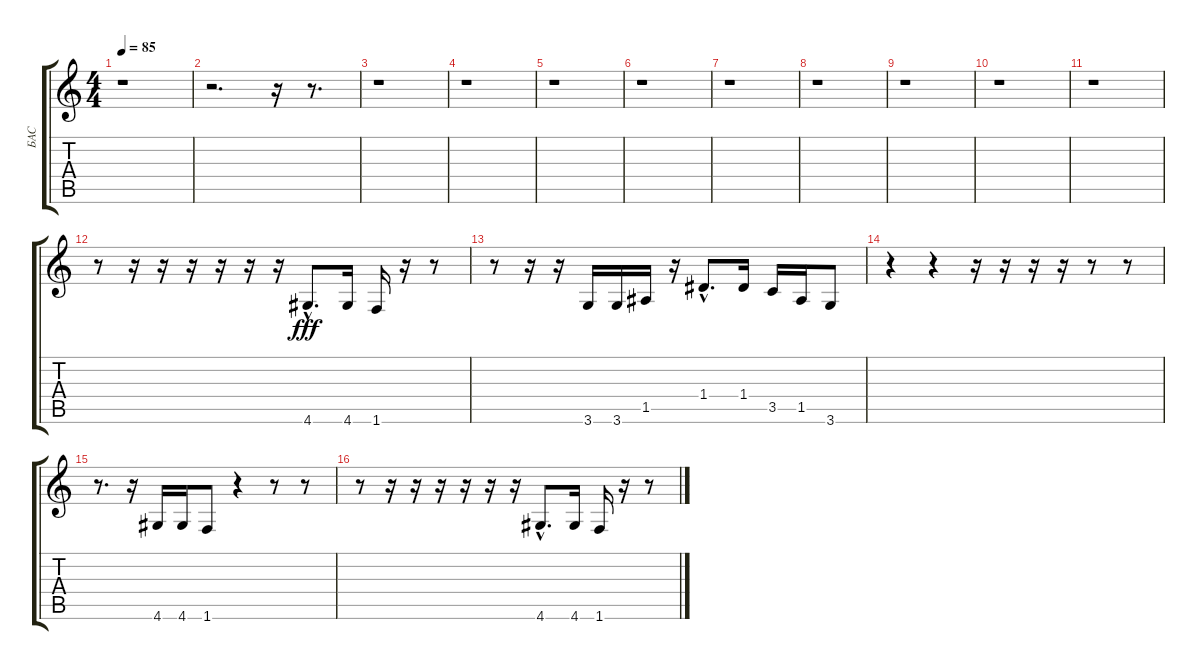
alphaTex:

\track ("БАС" "БАС") {instrument electricbassfinger}
\staff {score tabs}
\tuning (E4 B3 G3 D3 A2 E2) {hide}
\ts (4 4)
\tempo 85
\clef g2
\ks c
r.1{dy fff instrument electricbassfinger} |
r.2{d} r.16 r.8{d} |
r.1 |
r.1 |
r.1 |
r.1 |
r.1 |
r.1 |
r.1 |
r.1 |
r.1 |
r.8 r.16 r.16 r.16 r.16 r.16 r.16 4.6{hac}.8{d} 4.6.16 1.6.16 r.16 r.8 |
r.8 r.16 r.16 3.6.16 3.6.16 1.5.16 r.16 1.4{hac}.8{d} 1.4.16 3.5.16 1.5.16 3.6.8 |
r.4 r.4 r.16 r.16 r.16 r.16 r.8 r.8 |
r.8{d} r.16 4.6.16 4.6.16 1.6.8 r.4 r.8 r.8 |
r.8 r.16 r.16 r.16 r.16 r.16 r.16 4.6{hac}.8{d} 4.6.16 1.6.16 r.16 r.8
